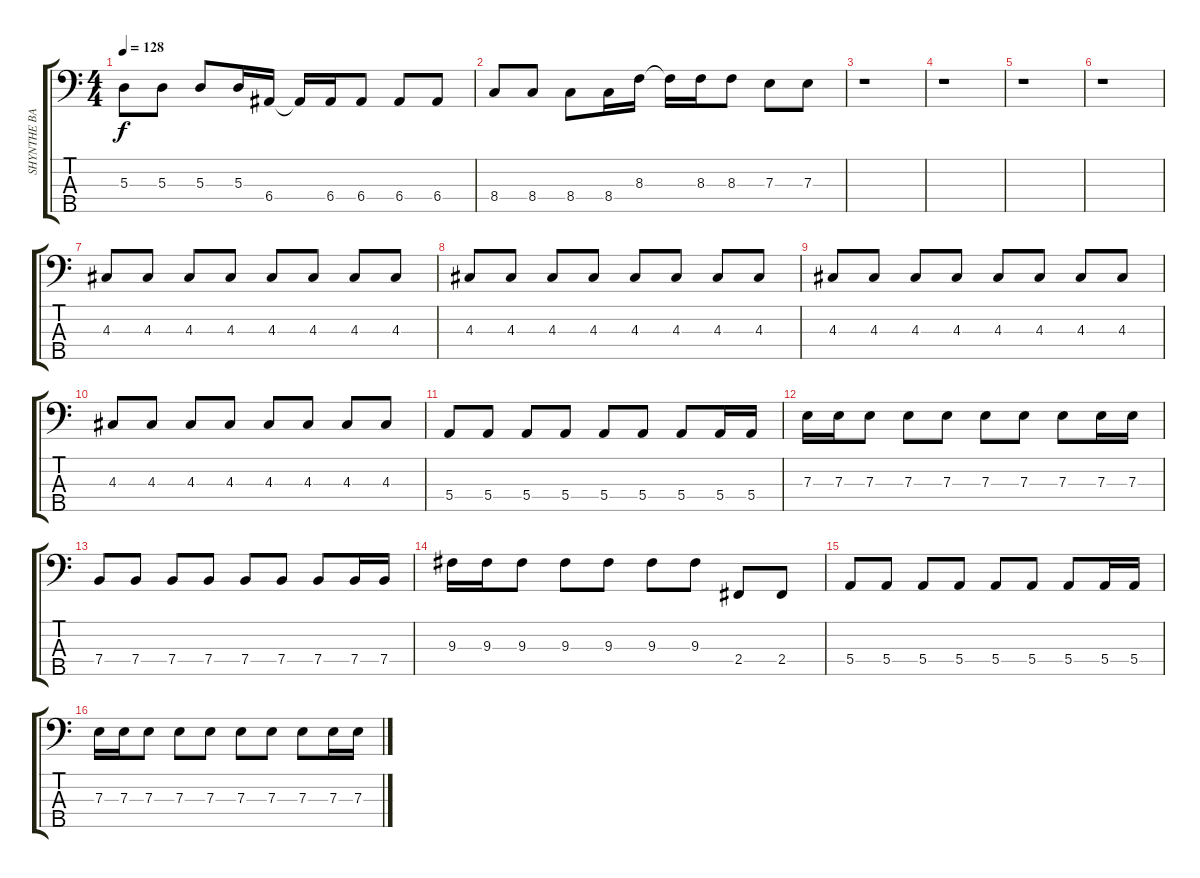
\track ("SHYNTHE BASS" "SHYNTHE BA") {instrument synthbass2}
\staff {score tabs}
\tuning (G2 D2 A1 E1 B0) {hide}
\ts (4 4)
\tempo 128
\clef f4
\ks c
5.3.8{dy f} 5.3.8 5.3.8 5.3.16 6.4.16 6.4{t}.16 6.4.16 6.4.8 6.4.8 6.4.8 |
8.4.8 8.4.8 8.4.8 8.4.16 8.3.16 8.3{t}.16 8.3.16 8.3.8 7.3.8 7.3.8 |
r.1 |
r.1 |
r.1 |
r.1 |
4.3.8 4.3.8 4.3.8 4.3.8 4.3.8 4.3.8 4.3.8 4.3.8 |
4.3.8 4.3.8 4.3.8 4.3.8 4.3.8 4.3.8 4.3.8 4.3.8 |
4.3.8 4.3.8 4.3.8 4.3.8 4.3.8 4.3.8 4.3.8 4.3.8 |
4.3.8 4.3.8 4.3.8 4.3.8 4.3.8 4.3.8 4.3.8 4.3.8 |
5.4.8 5.4.8 5.4.8 5.4.8 5.4.8 5.4.8 5.4.8 5.4.16 5.4.16 |
7.3.16 7.3.16 7.3.8 7.3.8 7.3.8 7.3.8 7.3.8 7.3.8 7.3.16 7.3.16 |
7.4.8 7.4.8 7.4.8 7.4.8 7.4.8 7.4.8 7.4.8 7.4.16 7.4.16 |
9.3.16 9.3.16 9.3.8 9.3.8 9.3.8 9.3.8 9.3.8 2.4.8 2.4.8 |
5.4.8 5.4.8 5.4.8 5.4.8 5.4.8 5.4.8 5.4.8 5.4.16 5.4.16 |
7.3.16 7.3.16 7.3.8 7.3.8 7.3.8 7.3.8 7.3.8 7.3.8 7.3.16 7.3.16
